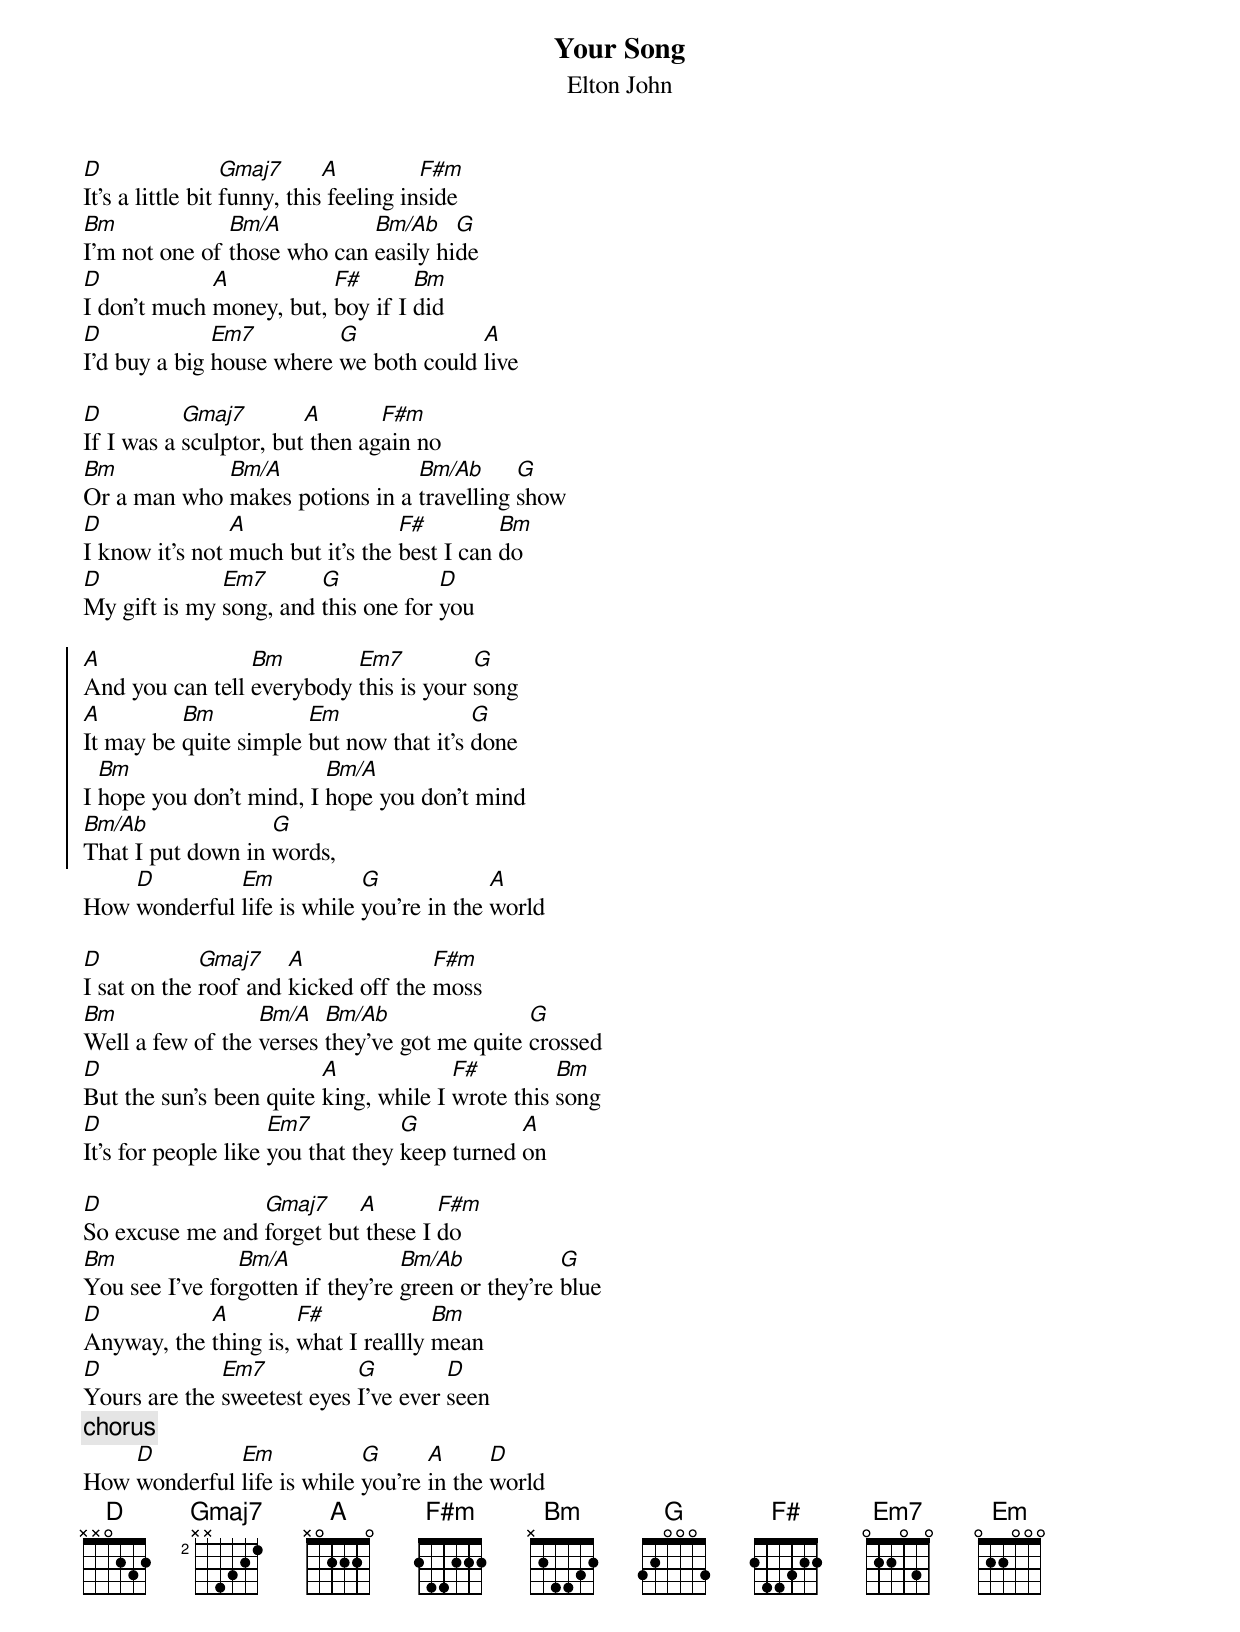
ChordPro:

{title:Your Song}
{st:Elton John}
[D]It's a little bit [Gmaj7]funny, this[A] feeling in[F#m]side
[Bm]I'm not one of [Bm/A]those who can [Bm/Ab]easily hi[G]de
[D]I don't much [A]money, but, [F#]boy if I [Bm]did
[D]I'd buy a big [Em7]house where [G]we both could [A]live

[D]If I was a [Gmaj7]sculptor, but[A] then ag[F#m]ain no
[Bm]Or a man who [Bm/A]makes potions in a [Bm/Ab]travelling [G]show
[D]I know it's not [A]much but it's the [F#]best I can [Bm]do
[D]My gift is my [Em7]song, and [G]this one for [D]you

{start_of_chorus}
[A]And you can tell [Bm]everybody [Em7]this is your [G]song
[A]It may be [Bm]quite simple [Em]but now that it's [G]done
I [Bm]hope you don't mind, I [Bm/A]hope you don't mind
[Bm/Ab]That I put down in [G]words,
{end_of_chorus}
How [D]wonderful [Em]life is while [G]you're in the [A]world

[D]I sat on the [Gmaj7]roof and [A]kicked off the [F#m]moss
[Bm]Well a few of the [Bm/A]verses [Bm/Ab]they've got me quite [G]crossed
[D]But the sun's been quite [A]king, while I [F#]wrote this [Bm]song
[D]It's for people like [Em7]you that they [G]keep turned [A]on

[D]So excuse me and [Gmaj7]forget but[A] these I [F#m]do
[Bm]You see I've for[Bm/A]gotten if they're [Bm/Ab]green or they're [G]blue
[D]Anyway, the [A]thing is, [F#]what I reallly [Bm]mean
[D]Yours are the [Em7]sweetest eyes [G]I've ever [D]seen
{c: chorus}
How [D]wonderful [Em]life is while [G]you're [A]in the [D]world
